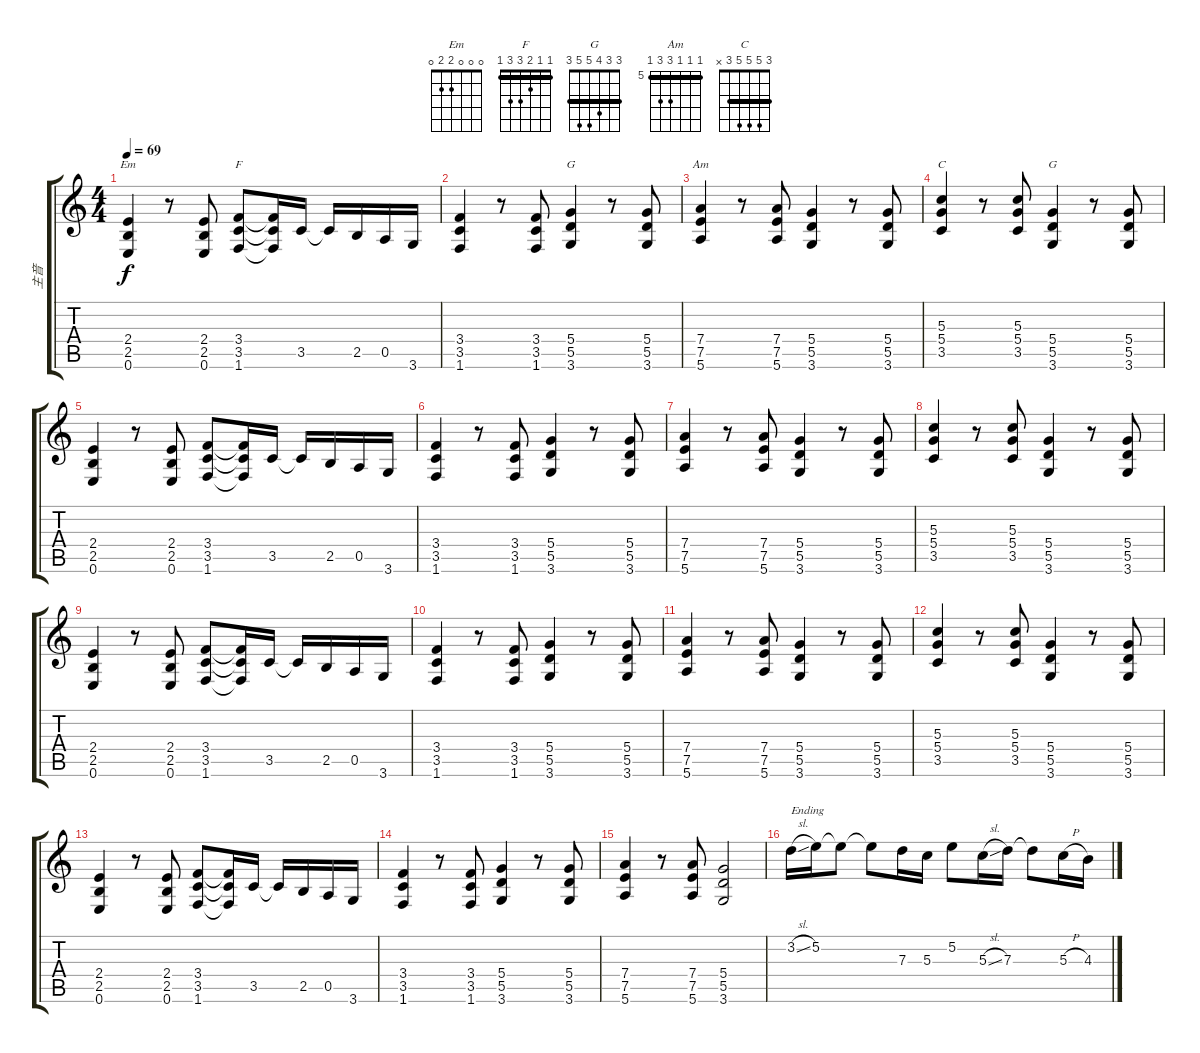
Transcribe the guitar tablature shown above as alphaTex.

\track ("主音" "主音") {instrument overdrivenguitar}
\staff {score tabs}
\tuning (E4 B3 G3 D3 A2 E2) {hide}
\chord ("Em" 0 0 0 2 2 0)
\chord ("F" 1 1 2 3 3 1) {barre 1}
\chord ("G" 3 3 4 5 5 3)
\chord ("Am" 5 5 5 7 7 5) {firstfret 5 barre 5}
\chord ("C" 3 5 5 5 3 x) {barre 3}
\chord ("G" 3 3 4 5 5 3) {barre 3}
\ts (4 4)
\tempo 69
\clef g2
\ks c
(2.4 2.5 0.6).4{ch "Em" dy f} r.8 (2.4 2.5 0.6).8 (3.4 3.5 1.6).8{ch "F"} (3.4{t} 3.5{t} 1.6{t}).16 3.5.16 3.5{t}.16 2.5.16 0.5.16 3.6.16 |
(3.4 3.5 1.6).4 r.8 (3.4 3.5 1.6).8 (5.4 5.5 3.6).4{ch "G"} r.8 (5.4 5.5 3.6).8 |
(7.4 7.5 5.6).4{ch "Am"} r.8 (7.4 7.5 5.6).8 (5.4 5.5 3.6).4 r.8 (5.4 5.5 3.6).8 |
(5.3 5.4 3.5).4{ch "C"} r.8 (5.3 5.4 3.5).8 (5.4 5.5 3.6).4{ch "G"} r.8 (5.4 5.5 3.6).8 |
(2.4 2.5 0.6).4 r.8 (2.4 2.5 0.6).8 (3.4 3.5 1.6).8 (3.4{t} 3.5{t} 1.6{t}).16 3.5.16 3.5{t}.16 2.5.16 0.5.16 3.6.16 |
(3.4 3.5 1.6).4 r.8 (3.4 3.5 1.6).8 (5.4 5.5 3.6).4 r.8 (5.4 5.5 3.6).8 |
(7.4 7.5 5.6).4 r.8 (7.4 7.5 5.6).8 (5.4 5.5 3.6).4 r.8 (5.4 5.5 3.6).8 |
(5.3 5.4 3.5).4 r.8 (5.3 5.4 3.5).8 (5.4 5.5 3.6).4 r.8 (5.4 5.5 3.6).8 |
(2.4 2.5 0.6).4 r.8 (2.4 2.5 0.6).8 (3.4 3.5 1.6).8 (3.4{t} 3.5{t} 1.6{t}).16 3.5.16 3.5{t}.16 2.5.16 0.5.16 3.6.16 |
(3.4 3.5 1.6).4 r.8 (3.4 3.5 1.6).8 (5.4 5.5 3.6).4 r.8 (5.4 5.5 3.6).8 |
(7.4 7.5 5.6).4 r.8 (7.4 7.5 5.6).8 (5.4 5.5 3.6).4 r.8 (5.4 5.5 3.6).8 |
(5.3 5.4 3.5).4 r.8 (5.3 5.4 3.5).8 (5.4 5.5 3.6).4 r.8 (5.4 5.5 3.6).8 |
(2.4 2.5 0.6).4 r.8 (2.4 2.5 0.6).8 (3.4 3.5 1.6).8 (3.4{t} 3.5{t} 1.6{t}).16 3.5.16 3.5{t}.16 2.5.16 0.5.16 3.6.16 |
(3.4 3.5 1.6).4 r.8 (3.4 3.5 1.6).8 (5.4 5.5 3.6).4 r.8 (5.4 5.5 3.6).8 |
(7.4 7.5 5.6).4 r.8 (7.4 7.5 5.6).8 (5.4 5.5 3.6).2 |
3.2{sl}.16{txt "Ending" volume 16} 5.2.16 5.2{t}.8 5.2{t}.8 7.3.16 5.3.16 5.2.8 5.3{sl}.16 7.3.16 7.3{t}.8 5.3{h}.16 4.3.16
